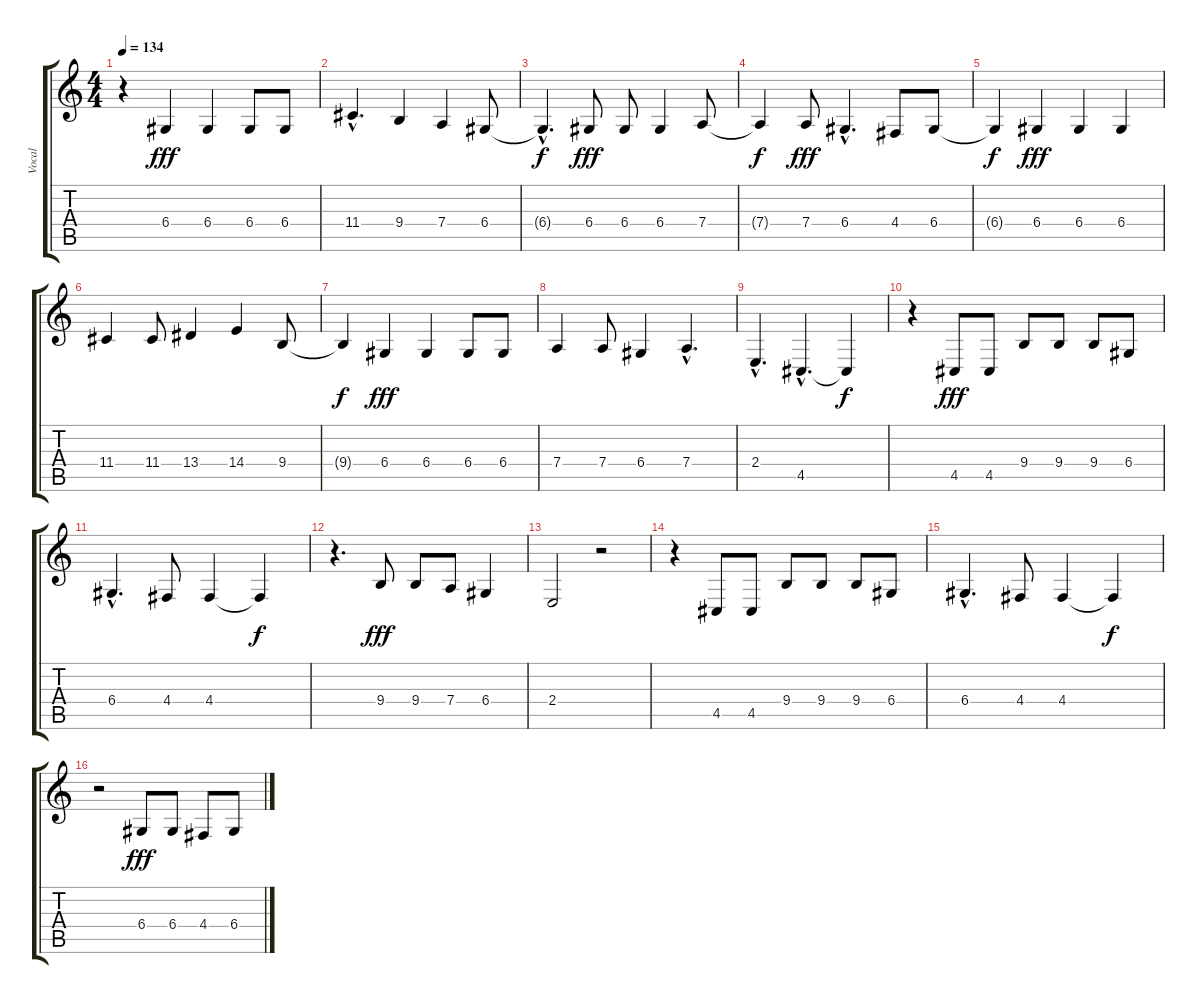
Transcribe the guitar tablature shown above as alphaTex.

\track ("Vocal" "Vocal") {instrument cello}
\staff {score tabs}
\tuning (E4 B3 G3 D3 A2 E2) {hide}
\ts (4 4)
\tempo 134
\clef g2
\ks c
r.4{dy f volume 16} 6.4.4{dy fff} 6.4.4 6.4.8 6.4.8 |
11.4{hac}.4{d} 9.4.4 7.4.4 6.4.8 |
6.4{hac t}.4{d dy f} 6.4.8{dy fff} 6.4.8 6.4.4 7.4.8 |
7.4{t}.4{dy f} 7.4.8{dy fff} 6.4{hac}.4{d} 4.4.8 6.4.8 |
6.4{t}.4{dy f} 6.4.4{dy fff} 6.4.4 6.4.4 |
11.4.4 11.4.8 13.4.4 14.4.4 9.4.8 |
9.4{t}.4{dy f} 6.4.4{dy fff} 6.4.4 6.4.8 6.4.8 |
7.4.4 7.4.8 6.4.4 7.4{hac}.4{d} |
2.4{hac}.4{d} 4.5{hac}.4{d} 4.5{t}.4{dy f} |
r.4 4.5.8{dy fff} 4.5.8 9.4.8 9.4.8 9.4.8 6.4.8 |
6.4{hac}.4{d} 4.4.8 4.4.4 4.4{t}.4{dy f} |
r.4{d} 9.4.8{dy fff} 9.4.8 7.4.8 6.4.4 |
2.4.2 r.2 |
r.4 4.5.8 4.5.8 9.4.8 9.4.8 9.4.8 6.4.8 |
6.4{hac}.4{d} 4.4.8 4.4.4 4.4{t}.4{dy f} |
r.2 6.4.8{dy fff} 6.4.8 4.4.8 6.4.8
